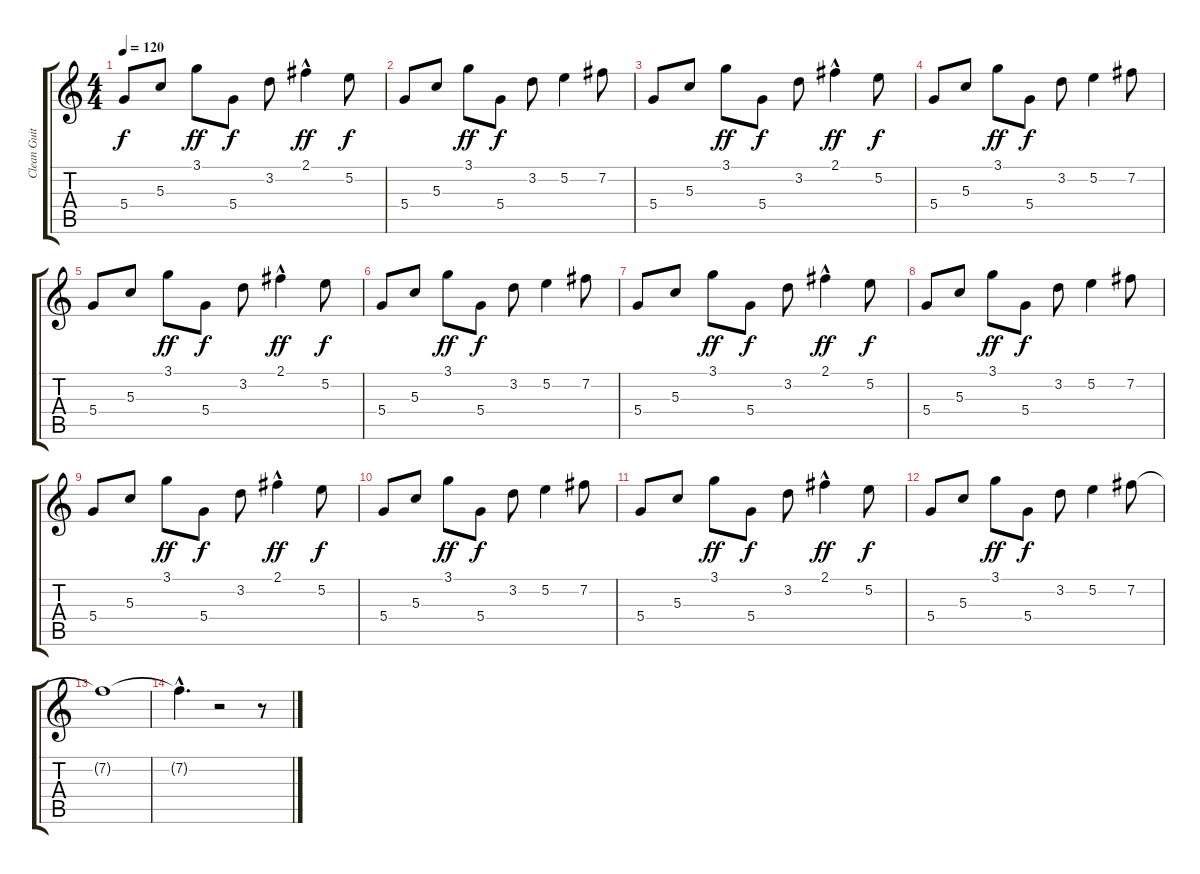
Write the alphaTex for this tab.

\track ("Clean Guitar" "Clean Guit") {instrument electricguitarclean}
\staff {score tabs}
\tuning (E4 B3 G3 D3 A2 E2) {hide}
\ts (4 4)
\tempo 120
\clef g2
\ks c
5.4.8{dy f} 5.3.8 3.1.8{dy ff} 5.4.8{dy f} 3.2.8 2.1{hac}.4{dy ff} 5.2.8{dy f} |
5.4.8 5.3.8 3.1.8{dy ff} 5.4.8{dy f} 3.2.8 5.2.4 7.2.8 |
5.4.8 5.3.8 3.1.8{dy ff} 5.4.8{dy f} 3.2.8 2.1{hac}.4{dy ff} 5.2.8{dy f} |
5.4.8 5.3.8 3.1.8{dy ff} 5.4.8{dy f} 3.2.8 5.2.4 7.2.8 |
5.4.8 5.3.8 3.1.8{dy ff} 5.4.8{dy f} 3.2.8 2.1{hac}.4{dy ff} 5.2.8{dy f} |
5.4.8 5.3.8 3.1.8{dy ff} 5.4.8{dy f} 3.2.8 5.2.4 7.2.8 |
5.4.8 5.3.8 3.1.8{dy ff} 5.4.8{dy f} 3.2.8 2.1{hac}.4{dy ff} 5.2.8{dy f} |
5.4.8 5.3.8 3.1.8{dy ff} 5.4.8{dy f} 3.2.8 5.2.4 7.2.8 |
5.4.8{volume 3} 5.3.8{volume 3} 3.1.8{dy ff volume 3} 5.4.8{dy f volume 3} 3.2.8{volume 3} 2.1{hac}.4{dy ff volume 2} 5.2.8{dy f volume 2} |
5.4.8{volume 2} 5.3.8{volume 1} 3.1.8{dy ff volume 1} 5.4.8{dy f volume 1} 3.2.8{volume 0} 5.2.4{volume 0} 7.2.8{volume 0} |
5.4.8{volume 0} 5.3.8 3.1.8{dy ff} 5.4.8{dy f} 3.2.8 2.1{hac}.4{dy ff} 5.2.8{dy f} |
5.4.8 5.3.8 3.1.8{dy ff} 5.4.8{dy f} 3.2.8 5.2.4 7.2.8 |
7.2{t}.1 |
7.2{hac t}.4{d} r.2 r.8
